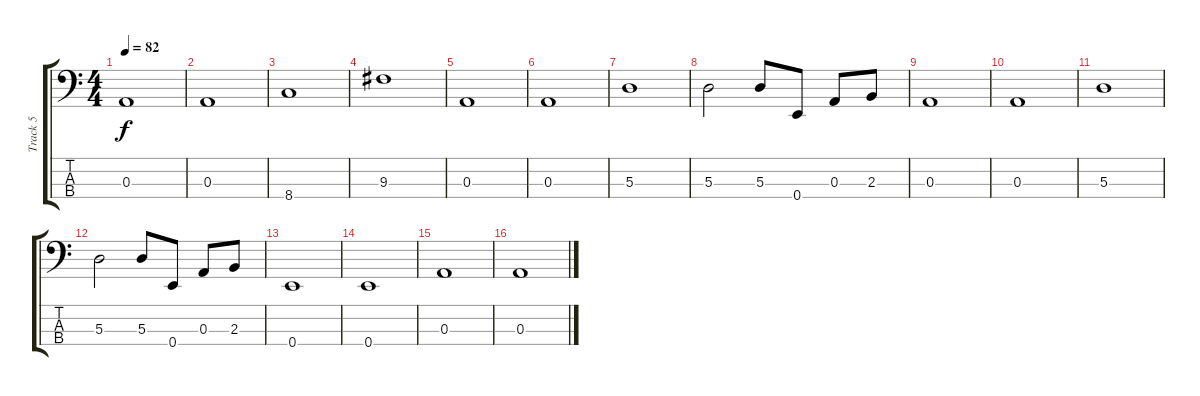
\track ("Track 5" "Track 5") {instrument electricbassfinger}
\staff {score tabs}
\tuning (G2 D2 A1 E1) {hide}
\ts (4 4)
\tempo 82
\clef f4
\ks c
0.3.1{dy f} |
0.3.1 |
8.4.1 |
9.3.1 |
0.3.1 |
0.3.1 |
5.3.1 |
5.3.2 5.3.8 0.4.8 0.3.8 2.3.8 |
0.3.1 |
0.3.1 |
5.3.1 |
5.3.2 5.3.8 0.4.8 0.3.8 2.3.8 |
0.4.1 |
0.4.1 |
0.3.1 |
0.3.1
